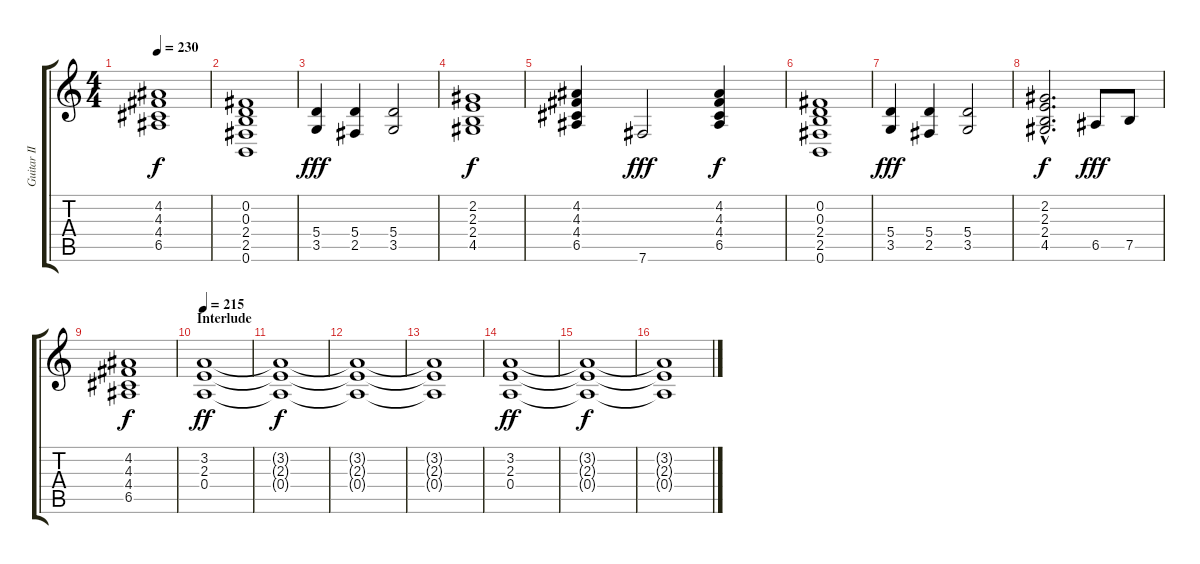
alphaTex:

\track ("Guitar II" "Guitar II") {instrument distortionguitar}
\staff {score tabs}
\tuning (B3 Gb3 D3 A2 E2 B1) {hide}
\ts (4 4)
\tempo 230
\clef g2
\ks c
(4.2 4.3 4.4 6.5).1{dy f} |
(0.2 0.3 2.4 2.5 0.6).1 |
(5.4 3.5).4{dy fff} (5.4 2.5).4 (5.4 3.5).2 |
(2.2 2.3 2.4 4.5).1{dy f} |
(4.2 4.3 4.4 6.5).4 7.6.2{dy fff} (4.2 4.3 4.4 6.5).4{dy f} |
(0.2 0.3 2.4 2.5 0.6).1 |
(5.4 3.5).4{dy fff} (5.4 2.5).4 (5.4 3.5).2 |
(2.2{hac} 2.3{hac} 2.4{hac} 4.5{hac}).2{d dy f} 6.5.8{dy fff} 7.5.8 |
(4.2 4.3 4.4 6.5).1{dy f} |
\section ("" "Interlude")
\tempo 215
(3.2 2.3 0.4).1{dy ff} |
(3.2{t} 2.3{t} 0.4{t}).1{dy f} |
(3.2{t} 2.3{t} 0.4{t}).1 |
(3.2{t} 2.3{t} 0.4{t}).1 |
(3.2 2.3 0.4).1{dy ff} |
(3.2{t} 2.3{t} 0.4{t}).1{dy f} |
(3.2{t} 2.3{t} 0.4{t}).1
